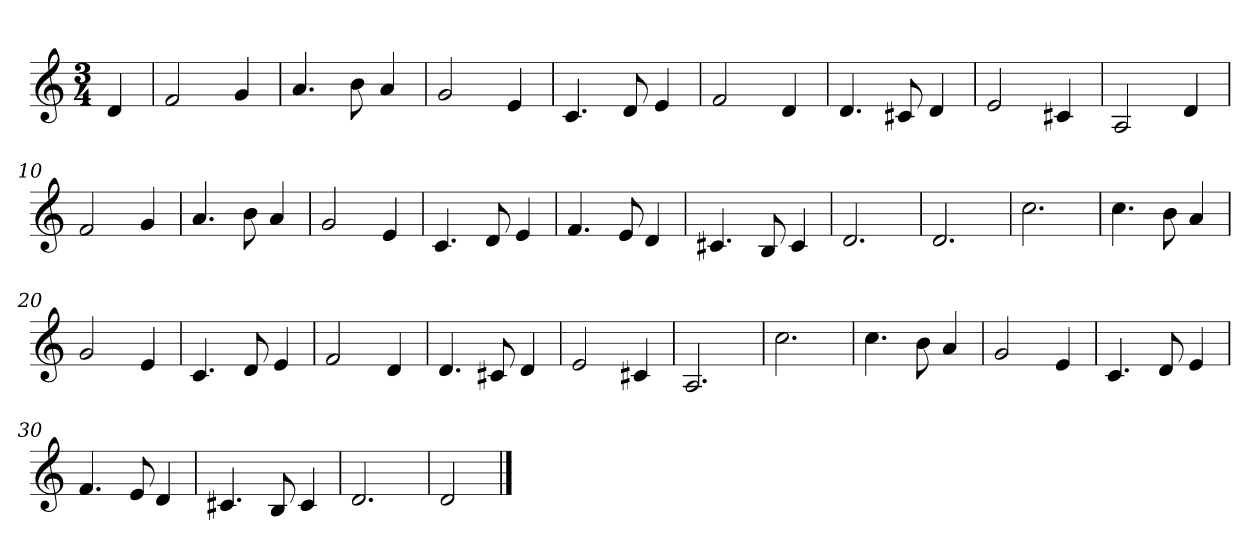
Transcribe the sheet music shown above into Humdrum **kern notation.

**kern
*part1
*staff1
*clefG2
*k[]
*M3/4
*MM130
=1
4d/
=2
2f/
4g/
=3
4.a/
8b\
4a/
=4
2g/
4e/
=5
4.c/
8d/
4e/
=6
2f/
4d/
=7
4.d/
8c#X/
4d/
=8
2e/
4c#X/
=9
2A/
4d/
=10
2f/
4g/
=11
4.a/
8b\
4a/
=12
2g/
4e/
=13
4.c/
8d/
4e/
!!LO:LB:g=z
=14
4.f/
8e/
4d/
=15
4.c#X/
8B/
4c#/
=16
2.d/
=17
2.d/
=18
2.cc\
=19
4.cc\
8b\
4a/
=20
2g/
4e/
=21
4.c/
8d/
4e/
=22
2f/
4d/
=23
4.d/
8c#X/
4d/
=24
2e/
4c#X/
=25
2.A/
=26
2.cc\
!!LO:LB:g=z
=27
4.cc\
8b\
4a/
=28
2g/
4e/
=29
4.c/
8d/
4e/
=30
4.f/
8e/
4d/
=31
4.c#X/
8B/
4c#/
=32
2.d/
=33
2d/
==
*-
